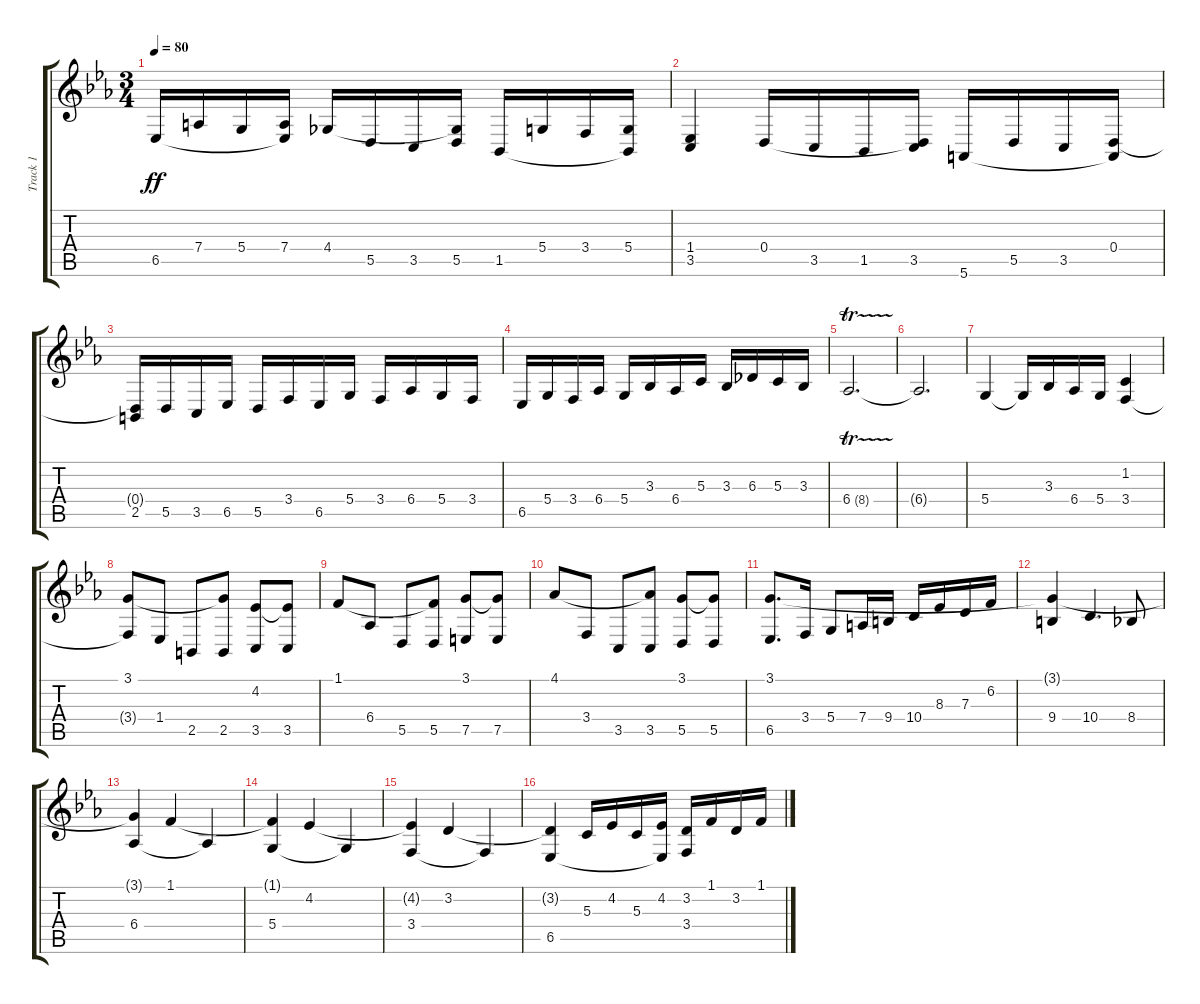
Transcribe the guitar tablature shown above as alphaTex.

\track ("Track 1" "Track 1") {instrument churchorgan}
\staff {score tabs}
\tuning (E4 B3 G3 D3 A2 E2) {hide}
\ts (3 4)
\tempo 80
\clef g2
\ks cminor
6.5.16{dy ff} 7.4.16 5.4.16 (7.4 6.5{t}).16 4.4.16 5.5.16 3.5.16 (4.4{t} 5.5).16 1.5.16 5.4.16 3.4.16 (5.4 1.5{t}).16 |
(1.4 3.5).4 0.4.16 3.5.16 1.5.16 (0.4{t} 3.5).16 5.6.16 5.5.16 3.5.16 (0.4 5.6{t}).16 |
(0.4{t} 2.5).16 5.5.16 3.5.16 6.5.16 5.5.16 3.4.16 6.5.16 5.4.16 3.4.16 6.4.16 5.4.16 3.4.16 |
6.5.16 5.4.16 3.4.16 6.4.16 5.4.16 3.3.16 6.4.16 5.3.16 3.3.16 6.3.16 5.3.16 3.3.16 |
6.4{tr (8 32)}.2{d} |
6.4{t}.2{d} |
5.4.4 5.4{t}.16 3.3.16 6.4.16 5.4.16 (1.2 3.4).4 |
(3.1 3.4{t}).8 1.4.8 2.5.8 (3.1{t} 2.5).8 (4.2 3.5).8 (4.2{t} 3.5).8 |
1.1.8 6.4.8 5.5.8 (1.1{t} 5.5).8 (3.1 7.5).8 (3.1{t} 7.5).8 |
4.1.8 3.4.8 3.5.8 (4.1{t} 3.5).8 (3.1 5.5).8 (3.1{t} 5.5).8 |
(3.1 6.5).8{d} 3.4.16 5.4.8 7.4.16 9.4.16 10.4.16 8.3.16 7.3.16 6.2.16 |
(3.1{t} 9.4).4 10.4.4{d} 8.4.8 |
(3.1{t} 6.4).4 1.1.4 6.4{t}.4 |
(1.1{t} 5.4).4 4.2.4 5.4{t}.4 |
(4.2{t} 3.4).4 3.2.4 3.4{t}.4 |
(3.2{t} 6.5).4 5.3.16 4.2.16 5.3.16 (4.2 6.5{t}).16 (3.2 3.4).16 1.1.16 3.2.16 1.1.16
